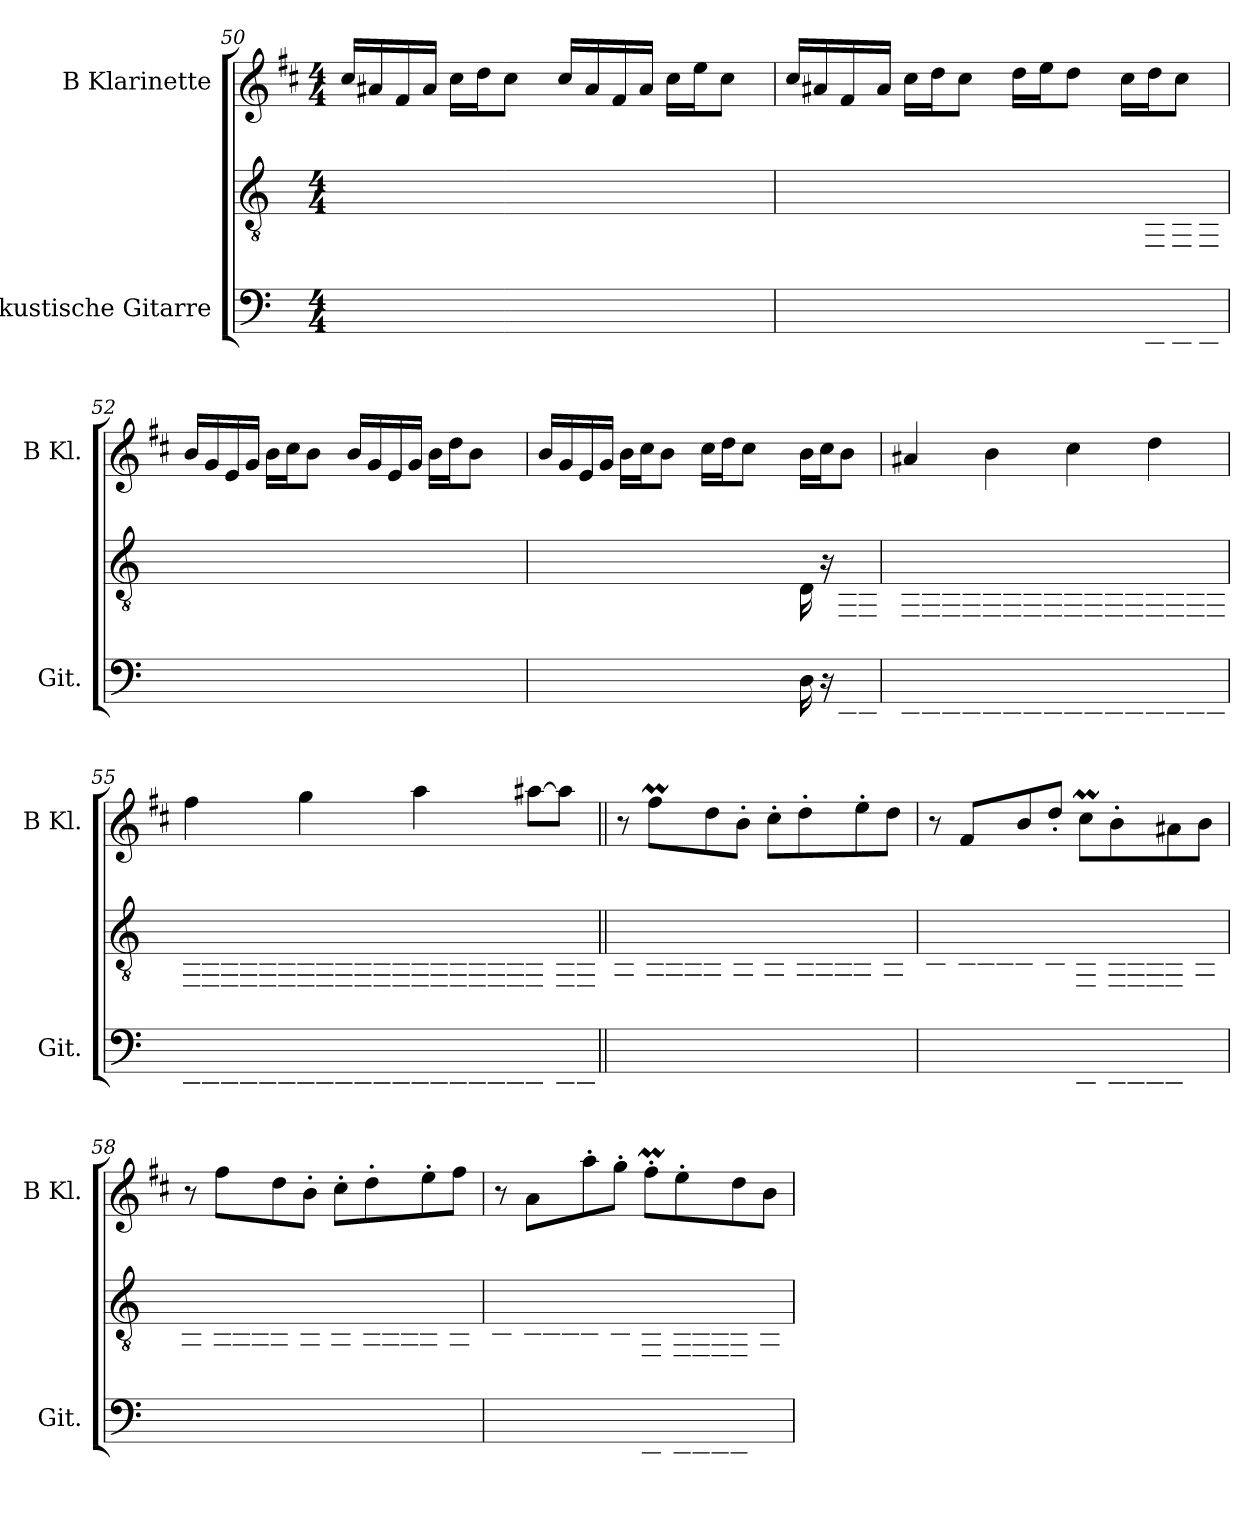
**kern	**kern	**kern
*part2	*part2	*part1
*staff3	*staff2	*staff1
*I"Akustische Gitarre	*	*I"B Klarinette
*I'Git.	*	*I'B Kl.
!!LO:LB:g=z
*	*clefGv2	*clefG2
*	*	*ITrd1c2
*k[]	*k[]	*k[]
*M4/4	*M4/4	*M4/4
=50	=50	=50
16E\ 16Byy\ 16dyy\ 16g#yy\ 16byy\LL	16E\ 16B\yy 16d\yy 16g#X\yy 16b\yyLL	16b/LL
16E\ 16Byy\ 16dyy\ 16g#yy\ 16byy\J	16E\ 16B\yy 16d\yy 16g#\yy 16b\yy	16g#X/
16E\ 16Byy\ 16dyy\ 16g#yy\ 16byy\L	16E\ 16B\yy 16d\yy 16g#\yy 16b\yy	16e/
16E\ 16Byy\ 16dyy\ 16g#yy\ 16byy\JJ	16E\ 16B\yy 16d\yy 16g#\yy 16b\yyJJ	16g#/JJ
16E\ 16Byy\ 16dyy\ 16g#yy\ 16byy\LL	16E\ 16B\yy 16d\yy 16g#\yy 16b\yyLL	16b\LL
16E\ 16Byy\ 16dyy\ 16g#yy\ 16byy\J	16E\ 16B\yy 16d\yy 16g#\yy 16b\yy	16cc\J
16E\ 16Byy\ 16dyy\ 16g#yy\ 16byy\L	16E\ 16B\yy 16d\yy 16g#\yy 16b\yy	8b\J
16E\ 16Byy\ 16dyy\ 16g#yy\ 16byy\JJ	16E\ 16B\yy 16d\yy 16g#\yy 16b\yyJJ	.
16E\ 16Byy\ 16dyy\ 16g#yy\ 16byy\LL	16E\ 16B\yy 16d\yy 16g#\yy 16b\yyLL	16b/LL
16E\ 16Byy\ 16dyy\ 16g#yy\ 16byy\J	16E\ 16B\yy 16d\yy 16g#\yy 16b\yy	16g#/
16E\ 16Byy\ 16dyy\ 16g#yy\ 16byy\L	16E\ 16B\yy 16d\yy 16g#\yy 16b\yy	16e/
16E\ 16Byy\ 16dyy\ 16g#yy\ 16byy\JJ	16E\ 16B\yy 16d\yy 16g#\yy 16b\yyJJ	16g#/JJ
16E\ 16Byy\ 16dyy\ 16g#yy\ 16byy\LL	16E\ 16B\yy 16d\yy 16g#\yy 16b\yyLL	16b\LL
16E\ 16Byy\ 16dyy\ 16g#yy\ 16byy\J	16E\ 16B\yy 16d\yy 16g#\yy 16b\yy	16dd\J
16E\ 16Byy\ 16dyy\ 16g#yy\ 16byy\L	16E\ 16B\yy 16d\yy 16g#\yy 16b\yy	8b\J
16E\ 16Byy\ 16dyy\ 16g#yy\ 16byy\JJ	16E\ 16B\yy 16d\yy 16g#\yy 16b\yyJJ	.
=51	=51	=51
16E\ 16Byy\ 16dyy\ 16g#yy\ 16byy\LL	16E\ 16B\yy 16d\yy 16g#X\yy 16b\yyLL	16b/LL
16E\ 16Byy\ 16dyy\ 16g#yy\ 16byy\J	16E\ 16B\yy 16d\yy 16g#\yy 16b\yy	16g#X/
32E\ 32Byy\ 32dyy\ 32g#yy\ 32byy\LL	32E\ 32B\yy 32d\yy 32g#\yy 32b\yyL	16e/
32E\ 32Byy\ 32dyy\ 32g#yy\ 32byy\J	32E\ 32B\yy 32d\yy 32g#\yy 32b\yyJ	.
16E\ 16Byy\ 16dyy\ 16g#yy\ 16byy\JJ	16E\ 16B\yy 16d\yy 16g#\yy 16b\yyJJ	16g#/JJ
16E\ 16Byy\ 16dyy\ 16g#yy\ 16byy\LL	16E\ 16B\yy 16d\yy 16g#\yy 16b\yyLL	16b\LL
16E\ 16Byy\ 16dyy\ 16g#yy\ 16byy\J	16E\ 16B\yy 16d\yy 16g#\yy 16b\yy	16cc\J
16E\ 16Byy\ 16dyy\ 16g#yy\ 16byy\L	16E\ 16B\yy 16d\yy 16g#\yy 16b\yy	8b\J
16E\ 16Byy\ 16dyy\ 16g#yy\ 16byy\JJ	16E\ 16B\yy 16d\yy 16g#\yy 16b\yyJJ	.
16E\ 16Byy\ 16dyy\ 16g#yy\ 16byy\LL	16E\ 16B\yy 16d\yy 16g#\yy 16b\yyLL	16cc\LL
16E\ 16Byy\ 16dyy\ 16g#yy\ 16byy\J	16E\ 16B\yy 16d\yy 16g#\yy 16b\yy	16dd\J
16E\ 16Byy\ 16dyy\ 16g#yy\ 16byy\L	16E\ 16B\yy 16d\yy 16g#\yy 16b\yy	8cc\J
16E\ 16Byy\ 16dyy\ 16g#yy\ 16byy\JJ	16E\ 16B\yy 16d\yy 16g#\yy 16b\yyJJ	.
16E\ 16Byy\ 16dyy\ 16g#yy\ 16byy\LL	16E\ 16B\yy 16d\yy 16g#\yy 16b\yyLL	16b\LL
16EEJ	16EE\	16cc\J
16EE\ 16AAyy\ 16Dyy\L	16EE\ 16AA\yy 16D\yy	8b\J
16EE\ 16AAyy\JJ	16EE\ 16AA\yyJJ	.
!!LO:LB:g=z
=52	=52	=52
16D\ 16Ayy\ 16cyy\ 16fyy\ 16ayy\LL	16D\ 16A\yy 16c\yy 16f\yy 16a\yyLL	16a/LL
16D\ 16Ayy\ 16cyy\ 16fyy\ 16ayy\J	16D\ 16A\yy 16c\yy 16f\yy 16a\yy	16f/
16D\ 16Ayy\ 16cyy\ 16fyy\ 16ayy\L	16D\ 16A\yy 16c\yy 16f\yy 16a\yy	16d/
16D\ 16Ayy\ 16cyy\ 16fyy\ 16ayy\JJ	16D\ 16A\yy 16c\yy 16f\yy 16a\yyJJ	16f/JJ
16D\ 16Ayy\ 16cyy\ 16fyy\ 16ayy\LL	16D\ 16A\yy 16c\yy 16f\yy 16a\yyLL	16a\LL
16D\ 16Ayy\ 16cyy\ 16fyy\ 16ayy\J	16D\ 16A\yy 16c\yy 16f\yy 16a\yy	16b\J
16D\ 16Ayy\ 16cyy\ 16fyy\ 16ayy\L	16D\ 16A\yy 16c\yy 16f\yy 16a\yy	8a\J
16D\ 16Ayy\ 16cyy\ 16fyy\ 16ayy\JJ	16D\ 16A\yy 16c\yy 16f\yy 16a\yyJJ	.
16D\ 16Ayy\ 16cyy\ 16fyy\ 16ayy\LL	16D\ 16A\yy 16c\yy 16f\yy 16a\yyLL	16a/LL
16D\ 16Ayy\ 16cyy\ 16fyy\ 16ayy\J	16D\ 16A\yy 16c\yy 16f\yy 16a\yy	16f/
16D\ 16Ayy\ 16cyy\ 16fyy\ 16ayy\L	16D\ 16A\yy 16c\yy 16f\yy 16a\yy	16d/
16D\ 16Ayy\ 16cyy\ 16fyy\ 16ayy\JJ	16D\ 16A\yy 16c\yy 16f\yy 16a\yyJJ	16f/JJ
16D\ 16Ayy\ 16cyy\ 16fyy\ 16ayy\LL	16D\ 16A\yy 16c\yy 16f\yy 16a\yyLL	16a\LL
16D\ 16Ayy\ 16cyy\ 16fyy\ 16ayy\J	16D\ 16A\yy 16c\yy 16f\yy 16a\yy	16cc\J
32D\ 32Ayy\ 32cyy\ 32fyy\ 32ayy\LL	32D\ 32A\yy 32c\yy 32f\yy 32a\yyL	8a\J
32D\ 32Ayy\ 32cyy\ 32fyy\ 32ayy\J	32D\ 32A\yy 32c\yy 32f\yy 32a\yyJ	.
16D\ 16Ayy\ 16cyy\ 16fyy\ 16ayy\JJ	16D\ 16A\yy 16c\yy 16f\yy 16a\yyJJ	.
=53	=53	=53
16D\ 16Ayy\ 16cyy\ 16fyy\ 16ayy\LL	16D\ 16A\yy 16c\yy 16f\yy 16a\yyLL	16a/LL
16D\ 16Ayy\ 16cyy\ 16fyy\ 16ayy\J	16D\ 16A\yy 16c\yy 16f\yy 16a\yy	16f/
16D\ 16Ayy\ 16cyy\ 16fyy\ 16ayy\L	16D\ 16A\yy 16c\yy 16f\yy 16a\yy	16d/
16D\ 16Ayy\ 16cyy\ 16fyy\ 16ayy\JJ	16D\ 16A\yy 16c\yy 16f\yy 16a\yyJJ	16f/JJ
16D\ 16Ayy\ 16cyy\ 16fyy\ 16ayy\LL	16D\ 16A\yy 16c\yy 16f\yy 16a\yyLL	16a\LL
16D\ 16Ayy\ 16cyy\ 16fyy\ 16ayy\J	16D\ 16A\yy 16c\yy 16f\yy 16a\yy	16b\J
16D\ 16Ayy\ 16cyy\ 16fyy\ 16ayy\L	16D\ 16A\yy 16c\yy 16f\yy 16a\yy	8a\J
16D\ 16Ayy\ 16cyy\ 16fyy\ 16ayy\JJ	16D\ 16A\yy 16c\yy 16f\yy 16a\yyJJ	.
16D\ 16Ayy\ 16cyy\ 16fyy\ 16ayy\LL	16D\ 16A\yy 16c\yy 16f\yy 16a\yyLL	16b\LL
16D\ 16Ayy\ 16cyy\ 16fyy\ 16ayy\J	16D\ 16A\yy 16c\yy 16f\yy 16a\yy	16cc\J
32D\ 32Ayy\ 32cyy\ 32fyy\ 32ayy\LL	32D\ 32A\yy 32c\yy 32f\yy 32a\yyL	8b\J
32D\ 32Ayy\ 32cyy\ 32fyy\ 32ayy\J	32D\ 32A\yy 32c\yy 32f\yy 32a\yyJ	.
16D\ 16Ayy\ 16cyy\ 16fyy\ 16ayy\JJ	16D\ 16A\yy 16c\yy 16f\yy 16a\yyJJ	.
16D 16Ayy 16cyy 16fyy 16ayy	16D\ 16A\yy 16c\yy 16f\yy 16a\yy	16a\LL
16r	16r	16b\J
16EE\ 16AAyy\ 16Dyy\ 16Gyy\LL	16EE\ 16AA\yy 16D\yy 16G\yyLL	8a\J
16EE\ 16AAyy\ 16Dyy\JJ	16EE\ 16AA\yy 16D\yyJJ	.
!!LO:PB:g=z
=54	=54	=54
16EE\ 16BByy\ 16Eyy\ 16G#yy\ 16Byy\ 16eyy\LL	16EE\ 16BB\yy 16E\yy 16G#X\yy 16B\yy 16e\yyLL	4g#X/
16EE\ 16BByy\ 16Eyy\ 16G#yy\ 16Byy\ 16eyy\J	16EE\ 16BB\yy 16E\yy 16G#\yy 16B\yy 16e\yy	.
16EE\ 16BByy\ 16Eyy\ 16G#yy\ 16Byy\ 16eyy\L	16EE\ 16BB\yy 16E\yy 16G#\yy 16B\yy 16e\yy	.
16EE\ 16BByy\ 16Eyy\ 16G#yy\ 16Byy\ 16eyy\JJ	16EE\ 16BB\yy 16E\yy 16G#\yy 16B\yy 16e\yyJJ	.
16EE\ 16BByy\ 16Eyy\ 16G#yy\ 16Byy\ 16eyy\LL	16EE\ 16BB\yy 16E\yy 16G#\yy 16B\yy 16e\yyLL	4a\
16EE\ 16BByy\ 16Eyy\ 16G#yy\ 16Byy\ 16eyy\J	16EE\ 16BB\yy 16E\yy 16G#\yy 16B\yy 16e\yy	.
16EE\ 16BByy\ 16Eyy\ 16G#yy\ 16Byy\ 16eyy\L	16EE\ 16BB\yy 16E\yy 16G#\yy 16B\yy 16e\yy	.
16EE\ 16BByy\ 16Eyy\ 16G#yy\ 16Byy\ 16eyy\JJ	16EE\ 16BB\yy 16E\yy 16G#\yy 16B\yy 16e\yyJJ	.
16EE\ 16BByy\ 16Eyy\ 16G#yy\ 16Byy\ 16eyy\LL	16EE\ 16BB\yy 16E\yy 16G#\yy 16B\yy 16e\yyLL	4b\
16EE\ 16BByy\ 16Eyy\ 16G#yy\ 16Byy\ 16eyy\J	16EE\ 16BB\yy 16E\yy 16G#\yy 16B\yy 16e\yy	.
16EE\ 16BByy\ 16Eyy\ 16G#yy\ 16Byy\ 16eyy\L	16EE\ 16BB\yy 16E\yy 16G#\yy 16B\yy 16e\yy	.
16EE\ 16BByy\ 16Eyy\ 16G#yy\ 16Byy\ 16eyy\JJ	16EE\ 16BB\yy 16E\yy 16G#\yy 16B\yy 16e\yyJJ	.
16EE\ 16BByy\ 16Eyy\ 16G#yy\ 16Byy\ 16eyy\LL	16EE\ 16BB\yy 16E\yy 16G#\yy 16B\yy 16e\yyLL	4cc\
16EE\ 16BByy\ 16Eyy\ 16G#yy\ 16Byy\ 16eyy\J	16EE\ 16BB\yy 16E\yy 16G#\yy 16B\yy 16e\yy	.
16EE\ 16BByy\ 16Eyy\ 16G#yy\ 16Byy\ 16eyy\L	16EE\ 16BB\yy 16E\yy 16G#\yy 16B\yy 16e\yy	.
16EE\ 16BByy\ 16Eyy\ 16G#yy\ 16Byy\ 16eyy\JJ	16EE\ 16BB\yy 16E\yy 16G#\yy 16B\yy 16e\yyJJ	.
!!LO:LB:g=z
=55	=55	=55
*Xbrackettup	*Xbrackettup	*
24EE\ 24BByy\ 24Eyy\ 24G#yy\ 24Byy\ 24eyy\LL	24EE\ 24BB\yy 24E\yy 24G#X\yy 24B\yy 24e\yyLL	4ee\
24EE\ 24BByy\ 24Eyy\ 24G#yy\ 24Byy\ 24eyy\	24EE\ 24BB\yy 24E\yy 24G#\yy 24B\yy 24e\yy	.
24EE\ 24BByy\ 24Eyy\ 24G#yy\ 24Byy\ 24eyy\J	24EE\ 24BB\yy 24E\yy 24G#\yy 24B\yy 24e\yy	.
24EE\ 24BByy\ 24Eyy\ 24G#yy\ 24Byy\ 24eyy\L	24EE\ 24BB\yy 24E\yy 24G#\yy 24B\yy 24e\yy	.
24EE\ 24BByy\ 24Eyy\ 24G#yy\ 24Byy\ 24eyy\	24EE\ 24BB\yy 24E\yy 24G#\yy 24B\yy 24e\yy	.
24EE\ 24BByy\ 24Eyy\ 24G#yy\ 24Byy\ 24eyy\JJ	24EE\ 24BB\yy 24E\yy 24G#\yy 24B\yy 24e\yyJJ	.
24EE\ 24BByy\ 24Eyy\ 24G#yy\ 24Byy\ 24eyy\LL	24EE\ 24BB\yy 24E\yy 24G#\yy 24B\yy 24e\yyLL	4ff\
24EE\ 24BByy\ 24Eyy\ 24G#yy\ 24Byy\ 24eyy\	24EE\ 24BB\yy 24E\yy 24G#\yy 24B\yy 24e\yy	.
24EE\ 24BByy\ 24Eyy\ 24G#yy\ 24Byy\ 24eyy\J	24EE\ 24BB\yy 24E\yy 24G#\yy 24B\yy 24e\yy	.
24EE\ 24BByy\ 24Eyy\ 24G#yy\ 24Byy\ 24eyy\L	24EE\ 24BB\yy 24E\yy 24G#\yy 24B\yy 24e\yy	.
24EE\ 24BByy\ 24Eyy\ 24G#yy\ 24Byy\ 24eyy\	24EE\ 24BB\yy 24E\yy 24G#\yy 24B\yy 24e\yy	.
24EE\ 24BByy\ 24Eyy\ 24G#yy\ 24Byy\ 24eyy\JJ	24EE\ 24BB\yy 24E\yy 24G#\yy 24B\yy 24e\yyJJ	.
24EE\ 24BByy\ 24Eyy\ 24G#yy\ 24Byy\ 24eyy\LL	24EE\ 24BB\yy 24E\yy 24G#\yy 24B\yy 24e\yyLL	4gg\
24EE\ 24BByy\ 24Eyy\ 24G#yy\ 24Byy\ 24eyy\	24EE\ 24BB\yy 24E\yy 24G#\yy 24B\yy 24e\yy	.
24EE\ 24BByy\ 24Eyy\ 24G#yy\ 24Byy\ 24eyy\J	24EE\ 24BB\yy 24E\yy 24G#\yy 24B\yy 24e\yy	.
24EE\ 24BByy\ 24Eyy\ 24G#yy\ 24Byy\ 24eyy\L	24EE\ 24BB\yy 24E\yy 24G#\yy 24B\yy 24e\yy	.
24EE\ 24BByy\ 24Eyy\ 24G#yy\ 24Byy\ 24eyy\	24EE\ 24BB\yy 24E\yy 24G#\yy 24B\yy 24e\yy	.
24EE\ 24BByy\ 24Eyy\ 24G#yy\ 24Byy\ 24eyy\JJ	24EE\ 24BB\yy 24E\yy 24G#\yy 24B\yy 24e\yyJJ	.
8EE\ 8BByy\ 8Eyy\ 8G#yy\ 8Byy\ 8eyy\L	8EE\ 8BB\yy 8E\yy 8G#\yy 8B\yy 8e\yyL	[8gg#X\L
16EE\ 16BByy\ 16Eyy\ 16G#yy\ 16Byy\ 16eyy\L	16EE\ 16BB\yy 16E\yy 16G#\yy 16B\yy 16e\yyL	8gg#\J]
16EE\ 16BByy\ 16Eyy\JJ	16EE\ 16BB\yy 16E\yyJJ	.
=56||	=56||	=56||
8AA\ 8Eyy\ 8Ayy\ 8cyy\ 8eyy\L	8AA\ 8E\yy 8A\yy 8c\yy 8e\yyL	8r
24AA\ 24Eyy\ 24Ayy\ 24cyy\ 24eyy\L	24AA\ 24E\yy 24A\yy 24c\yy 24e\yyL	8eem\L
24AA\ 24Eyy\ 24Ayy\ 24cyy\ 24eyy\	24AA\ 24E\yy 24A\yy 24c\yy 24e\yy	.
24AA\ 24Eyy\ 24Ayy\ 24cyy\ 24eyy\JJ	24AA\ 24E\yy 24A\yy 24c\yy 24e\yyJJ	.
8AA\ 8Eyy\ 8Ayy\ 8cyy\ 8eyy\L	8AA\ 8E\yy 8A\yy 8c\yy 8e\yyL	8cc\
8AA\ 8Eyy\ 8Ayy\ 8cyy\ 8eyy\J	8AA\ 8E\yy 8A\yy 8c\yy 8e\yyJ	8a'\J
8GG\ 8BByy\ 8Dyy\ 8Gyy\ 8dyy\ 8gyy\L	8GG\ 8BB\yy 8D\yy 8G\yy 8d\yy 8g\yyL	8b'\L
24GG\ 24BByy\ 24Dyy\ 24Gyy\ 24dyy\ 24gyy\L	24GG\ 24BB\yy 24D\yy 24G\yy 24d\yy 24g\yyL	8cc'\
24GG\ 24BByy\ 24Dyy\ 24Gyy\ 24dyy\ 24gyy\	24GG\ 24BB\yy 24D\yy 24G\yy 24d\yy 24g\yy	.
24GG\ 24BByy\ 24Dyy\ 24Gyy\ 24dyy\ 24gyy\JJ	24GG\ 24BB\yy 24D\yy 24G\yy 24d\yy 24g\yyJJ	.
8GG\ 8BByy\ 8Dyy\ 8Gyy\ 8dyy\ 8gyy\L	8GG\ 8BB\yy 8D\yy 8G\yy 8d\yy 8g\yyL	8dd'\
8GG\ 8BByy\ 8Dyy\ 8Gyy\ 8dyy\ 8gyy\J	8GG\ 8BB\yy 8D\yy 8G\yy 8d\yy 8g\yyJ	8cc\J
!!LO:LB:g=z
=57	=57	=57
8C\ 8Eyy\ 8Gyy\ 8cyy\ 8eyy\L	8C\ 8E\yy 8G\yy 8c\yy 8e\yyL	8r
24C\ 24Eyy\ 24Gyy\ 24cyy\ 24eyy\L	24C\ 24E\yy 24G\yy 24c\yy 24e\yyL	8e/L
24C\ 24Eyy\ 24Gyy\ 24cyy\ 24eyy\	24C\ 24E\yy 24G\yy 24c\yy 24e\yy	.
24C\ 24Eyy\ 24Gyy\ 24cyy\ 24eyy\JJ	24C\ 24E\yy 24G\yy 24c\yy 24e\yyJJ	.
8C\ 8Eyy\ 8Gyy\ 8cyy\ 8eyy\L	8C\ 8E\yy 8G\yy 8c\yy 8e\yyL	8a/
8C\ 8Eyy\ 8Gyy\ 8cyy\ 8eyy\J	8C\ 8E\yy 8G\yy 8c\yy 8e\yyJ	8cc'/J
8EE\ 8BByy\ 8Eyy\ 8G#yy\ 8Byy\ 8eyy\L	8EE\ 8BB\yy 8E\yy 8G#X\yy 8B\yy 8e\yyL	8bm\L
24EE\ 24BByy\ 24Eyy\ 24G#yy\ 24Byy\ 24eyy\L	24EE\ 24BB\yy 24E\yy 24G#\yy 24B\yy 24e\yyL	8a'\
24EE\ 24BByy\ 24Eyy\ 24G#yy\ 24Byy\ 24eyy\	24EE\ 24BB\yy 24E\yy 24G#\yy 24B\yy 24e\yy	.
24EE\ 24BByy\ 24Eyy\ 24G#yy\ 24Byy\ 24eyy\JJ	24EE\ 24BB\yy 24E\yy 24G#\yy 24B\yy 24e\yyJJ	.
8EE\ 8BByy\ 8Eyy\ 8G#yy\ 8Byy\ 8eyy\L	8EE\ 8BB\yy 8E\yy 8G#\yy 8B\yy 8e\yyL	8g#X\
8AA\ 8Eyy\ 8Ayy\ 8cyy\ 8eyy\J	8AA\ 8E\yy 8A\yy 8c\yy 8e\yyJ	8a\J
=58	=58	=58
8AA\ 8Eyy\ 8Ayy\ 8cyy\ 8eyy\L	8AA\ 8E\yy 8A\yy 8c\yy 8e\yyL	8r
24AA\ 24Eyy\ 24Ayy\ 24cyy\ 24eyy\L	24AA\ 24E\yy 24A\yy 24c\yy 24e\yyL	8ee\L
24AA\ 24Eyy\ 24Ayy\ 24cyy\ 24eyy\	24AA\ 24E\yy 24A\yy 24c\yy 24e\yy	.
24AA\ 24Eyy\ 24Ayy\ 24cyy\ 24eyy\JJ	24AA\ 24E\yy 24A\yy 24c\yy 24e\yyJJ	.
8AA\ 8Eyy\ 8Ayy\ 8cyy\ 8eyy\L	8AA\ 8E\yy 8A\yy 8c\yy 8e\yyL	8cc\
8AA\ 8Eyy\ 8Ayy\ 8cyy\ 8eyy\J	8AA\ 8E\yy 8A\yy 8c\yy 8e\yyJ	8a'\J
8GG\ 8BByy\ 8Dyy\ 8Gyy\ 8dyy\ 8gyy\L	8GG\ 8BB\yy 8D\yy 8G\yy 8d\yy 8g\yyL	8b'\L
24GG\ 24BByy\ 24Dyy\ 24Gyy\ 24dyy\ 24gyy\L	24GG\ 24BB\yy 24D\yy 24G\yy 24d\yy 24g\yyL	8cc'\
24GG\ 24BByy\ 24Dyy\ 24Gyy\ 24dyy\ 24gyy\	24GG\ 24BB\yy 24D\yy 24G\yy 24d\yy 24g\yy	.
24GG\ 24BByy\ 24Dyy\ 24Gyy\ 24dyy\ 24gyy\JJ	24GG\ 24BB\yy 24D\yy 24G\yy 24d\yy 24g\yyJJ	.
8GG\ 8BByy\ 8Dyy\ 8Gyy\ 8dyy\ 8gyy\L	8GG\ 8BB\yy 8D\yy 8G\yy 8d\yy 8g\yyL	8dd'\
8GG\ 8BByy\ 8Dyy\ 8Gyy\ 8dyy\ 8gyy\J	8GG\ 8BB\yy 8D\yy 8G\yy 8d\yy 8g\yyJ	8ee\J
!!LO:PB:g=z
=59	=59	=59
8C\ 8Eyy\ 8Gyy\ 8cyy\ 8eyy\L	8C\ 8E\yy 8G\yy 8c\yy 8e\yyL	8r
24C\ 24Eyy\ 24Gyy\ 24cyy\ 24eyy\L	24C\ 24E\yy 24G\yy 24c\yy 24e\yyL	8g\L
24C\ 24Eyy\ 24Gyy\ 24cyy\ 24eyy\	24C\ 24E\yy 24G\yy 24c\yy 24e\yy	.
24C\ 24Eyy\ 24Gyy\ 24cyy\ 24eyy\JJ	24C\ 24E\yy 24G\yy 24c\yy 24e\yyJJ	.
8C\ 8Eyy\ 8Gyy\ 8cyy\ 8eyy\L	8C\ 8E\yy 8G\yy 8c\yy 8e\yyL	8gg'\
8C\ 8Eyy\ 8Gyy\ 8cyy\ 8eyy\J	8C\ 8E\yy 8G\yy 8c\yy 8e\yyJ	8ff'\J
8EE\ 8BByy\ 8Eyy\ 8G#yy\ 8Byy\ 8eyy\L	8EE\ 8BB\yy 8E\yy 8G#X\yy 8B\yy 8e\yyL	8eem'\L
24EE\ 24BByy\ 24Eyy\ 24G#yy\ 24Byy\ 24eyy\L	24EE\ 24BB\yy 24E\yy 24G#\yy 24B\yy 24e\yyL	8dd'\
24EE\ 24BByy\ 24Eyy\ 24G#yy\ 24Byy\ 24eyy\	24EE\ 24BB\yy 24E\yy 24G#\yy 24B\yy 24e\yy	.
24EE\ 24BByy\ 24Eyy\ 24G#yy\ 24Byy\ 24eyy\JJ	24EE\ 24BB\yy 24E\yy 24G#\yy 24B\yy 24e\yyJJ	.
8EE\ 8BByy\ 8Eyy\ 8G#yy\ 8Byy\ 8eyy\L	8EE\ 8BB\yy 8E\yy 8G#\yy 8B\yy 8e\yyL	8cc\
8AA\ 8Eyy\ 8Ayy\ 8cyy\ 8eyy\J	8AA\ 8E\yy 8A\yy 8c\yy 8e\yyJ	8a\J
=	=	=
*-	*-	*-
